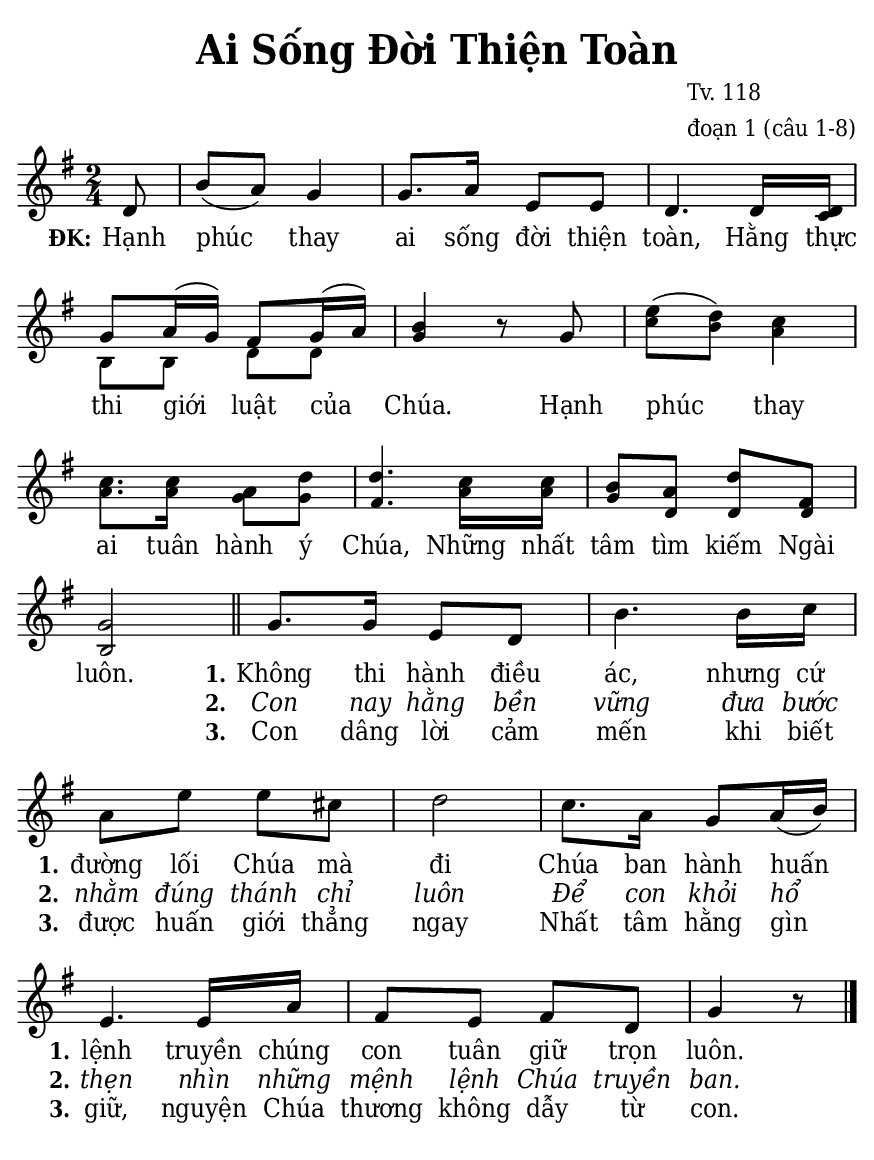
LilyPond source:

% Cài đặt chung\
\version "2.22.1"
\include "english.ly"

\header {
  title = \markup { \fontsize #1 "Ai Sống Đời Thiện Toàn" }
  composer = \markup {
    \column {
      \line { "Tv. 118" }
      \line { "đoạn 1 (câu 1-8)"  }
    }
  }
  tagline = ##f
}

% mã nguồn cho những chức năng chưa hỗ trợ trong phiên bản lilypond hiện tại
% cung cấp bởi cộng đồng lilypond khi gửi email đến lilypond-user@gnu.org
% Đổi kích thước nốt cho bè phụ
notBePhu =
#(define-music-function (font-size music) (number? ly:music?)
   (for-some-music
     (lambda (m)
       (if (music-is-of-type? m 'rhythmic-event)
           (begin
             (set! (ly:music-property m 'tweaks)
                   (cons `(font-size . ,font-size)
                         (ly:music-property m 'tweaks)))
             #t)
           #f))
     music)
   music)

% in số phiên khúc trên mỗi dòng
#(define (add-grob-definition grob-name grob-entry)
     (set! all-grob-descriptions
           (cons ((@@ (lily) completize-grob-entry)
                  (cons grob-name grob-entry))
                 all-grob-descriptions)))

#(add-grob-definition
    'StanzaNumberSpanner
    `((direction . ,LEFT)
      (font-series . bold)
      (padding . 1.0)
      (side-axis . ,X)
      (stencil . ,ly:text-interface::print)
      (X-offset . ,ly:side-position-interface::x-aligned-side)
      (Y-extent . ,grob::always-Y-extent-from-stencil)
      (meta . ((class . Spanner)
               (interfaces . (font-interface
                              side-position-interface
                              stanza-number-interface
                              text-interface))))))

\layout {
    \context {
      \Global
      \grobdescriptions #all-grob-descriptions
    }
    \context {
      \Score
      \remove Stanza_number_align_engraver
      \consists
        #(lambda (context)
           (let ((texts '())
                 (syllables '()))
             (make-engraver
              (acknowledgers
               ((stanza-number-interface engraver grob source-engraver)
                  (set! texts (cons grob texts)))
               ((lyric-syllable-interface engraver grob source-engraver)
                  (set! syllables (cons grob syllables))))
              ((stop-translation-timestep engraver)
                 (for-each
                  (lambda (text)
                    (for-each
                     (lambda (syllable)
                       (ly:pointer-group-interface::add-grob
                        text
                        'side-support-elements
                        syllable))
                     syllables))
                  texts)
                 (set! syllables '())))))
    }
    \context {
      \Lyrics
      \remove Stanza_number_engraver
      \consists
        #(lambda (context)
           (let ((text #f)
                 (last-stanza #f))
             (make-engraver
              ((process-music engraver)
                 (let ((stanza (ly:context-property context 'stanza #f)))
                   (if (and stanza (not (equal? stanza last-stanza)))
                       (let ((column (ly:context-property context
'currentCommandColumn)))
                         (set! last-stanza stanza)
                         (if text
                             (ly:spanner-set-bound! text RIGHT column))
                         (set! text (ly:engraver-make-grob engraver
'StanzaNumberSpanner '()))
                         (ly:grob-set-property! text 'text stanza)
                         (ly:spanner-set-bound! text LEFT column)))))
              ((finalize engraver)
                 (if text
                     (let ((column (ly:context-property context
'currentCommandColumn)))
                       (ly:spanner-set-bound! text RIGHT column)))))))
      \override StanzaNumberSpanner.horizon-padding = 10000
    }
}

stanzaReminderOff =
  \temporary \override StanzaNumberSpanner.after-line-breaking =
     #(lambda (grob)
        ;; Can be replaced with (not (first-broken-spanner? grob)) in 2.23.
        (if (let ((siblings (ly:spanner-broken-into (ly:grob-original grob))))
              (and (pair? siblings)
                   (not (eq? grob (car siblings)))))
            (ly:grob-suicide! grob)))

stanzaReminderOn = \undo \stanzaReminderOff
% kết thúc mã nguồn

% Nhạc phiên khúc
nhacPhienKhucSop = \relative c' {
  \partial 8 d8 |
  b' (a) g4 |
  g8. a16 e8 e |
  d4. d16 d |
  g8 a16 (g) fs8 g16 (a) |
  b4 r8 g |
  e' (d) c4 |
  c8. c16 a8 d |
  d4. c16 c |
  b8 a d fs, |
  g2 \bar "||"
  
  g8. g16 e8 d |
  b'4. b16 c |
  a8 e' e cs |
  d2 |
  c8. a16 g8 a16 (b) |
  e,4. e16 a |
  fs8 e fs d |
  g4 r8 \bar "|."
}

nhacPhienKhucAlto = \relative c' {
  d8 |
  b' (a) g4 |
  g8. a16 e8 e |
  d4. d16 c |
  b8 [b] d [d] |
  g4 r8 g |
  c (b) a4 |
  a8. a16 g8 g |
  fs4. a16 a |
  g8 d d d |
  b2
}

% Lời phiên khúc
loiPhienKhucSop = \lyrics {
  \stanzaReminderOff
  \set stanza = "ĐK:"
  Hạnh phúc thay ai sống đời thiện toàn,
  Hằng thực thi giới luật của Chúa.
  Hạnh phúc thay ai tuân hành ý Chúa,
  Những nhất tâm tìm kiếm Ngài luôn.
  \stanzaReminderOn
  <<
    {
      \set stanza = "1."
      Không thi hành điều ác,
      nhưng cứ đường lối Chúa mà đi
      Chúa ban hành huấn lệnh
      truyền chúng con tuân giữ trọn luôn.
    }
    \new Lyrics {
	    \set associatedVoice = "beSop"
	    \set stanza = "2."
      \override Lyrics.LyricText.font-shape = #'italic
	    Con nay hằng bền vững đưa bước
	    nhằm đúng thánh chỉ luôn
	    Để con khỏi hổ thẹn
	    nhìn những mệnh lệnh Chúa truyền ban.
    }
    \new Lyrics {
	    \set associatedVoice = "beSop"
	    \set stanza = "3."
	    Con dâng lời cảm mến
	    khi biết được huấn giới thẳng ngay
	    Nhất tâm hằng gìn giữ,
	    nguyện Chúa thương không dẫy từ con.
    }
  >>
}

% Dàn trang
\paper {
  #(set-paper-size "a5")
  top-margin = 3\mm
  bottom-margin = 3\mm
  left-margin = 3\mm
  right-margin = 3\mm
  indent = #0
  #(define fonts
	 (make-pango-font-tree "Deja Vu Serif Condensed"
	 		       "Deja Vu Serif Condensed"
			       "Deja Vu Serif Condensed"
			       (/ 20 20)))
  print-page-number = ##f
  system-system-spacing = #'((basic-distance . 0.1) (padding . 3))
}

TongNhip = {
  \key g \major \time 2/4
  \set Timing.beamExceptions = #'()
  \set Timing.baseMoment = #(ly:make-moment 1/4)
}

\score {
  \new ChoirStaff <<
    \new Staff \with {
        \consists "Merge_rests_engraver"
        printPartCombineTexts = ##f
      }
      <<
      \new Voice \TongNhip \partCombine 
        \nhacPhienKhucSop
        \notBePhu -1 { \nhacPhienKhucAlto }
      \new NullVoice = beSop \nhacPhienKhucSop
      \new Lyrics \lyricsto beSop \loiPhienKhucSop
      >>
  >>
  \layout {
    \override Lyrics.LyricSpace.minimum-distance = #1.5
    \override Score.BarNumber.break-visibility = ##(#f #f #f)
    \override Score.SpacingSpanner.uniform-stretching = ##t
  } 
}
